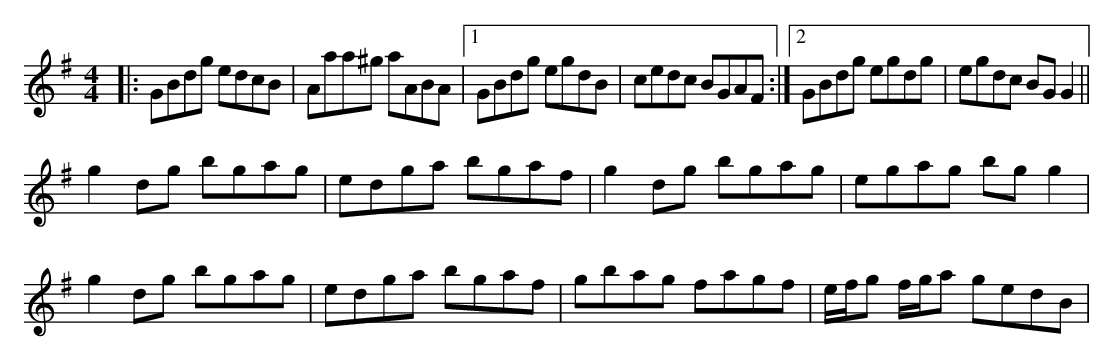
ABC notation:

X:1
M:4/4
K:G
|:GBdg edcB|Aaa^g aABA|1 GBdg egdB|cedc BGAF:|2 GBdg egdg|egdc BG G2||
g2 dg bgag|edga bgaf|g2 dg bgag|egag bgg2|
g2 dg bgag|edga bgaf|gbag fagf|e/f/g f/g/a gedB|
